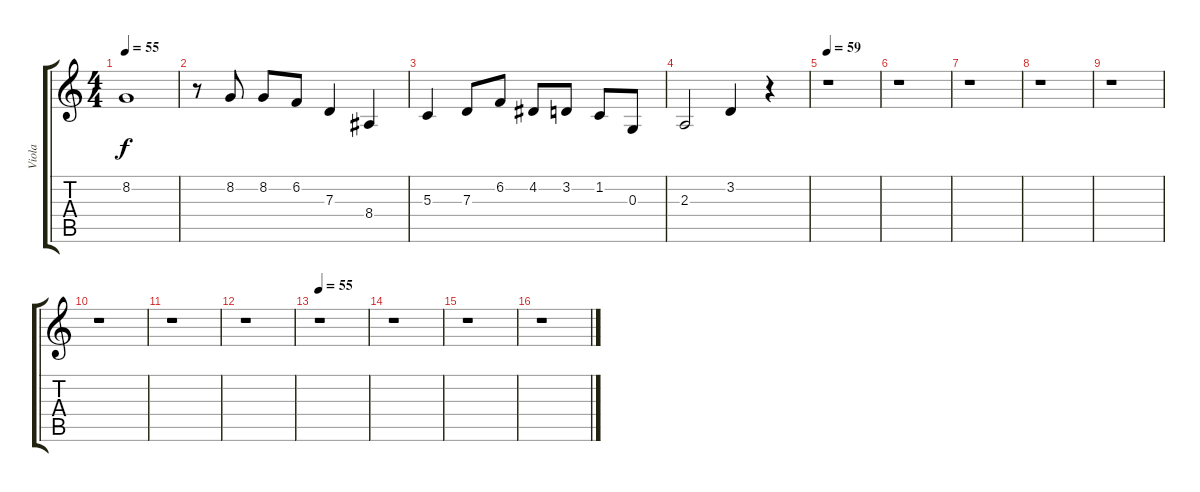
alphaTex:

\track ("Viola" "Viola") {instrument viola}
\staff {score tabs}
\tuning (E4 B3 G3 D3 A2 E2) {hide}
\ts (4 4)
\tempo 55
\clef g2
\ks c
8.2.1{dy f} |
r.8 8.2.8 8.2.8 6.2.8 7.3.4 8.4.4 |
5.3.4 7.3.8 6.2.8 4.2.8 3.2.8 1.2.8 0.3.8 |
2.3.2 3.2.4 r.4 |
\tempo 59
r.1 |
r.1 |
r.1 |
r.1 |
r.1 |
r.1 |
r.1 |
r.1 |
\tempo 55
r.1 |
r.1 |
r.1 |
r.1
